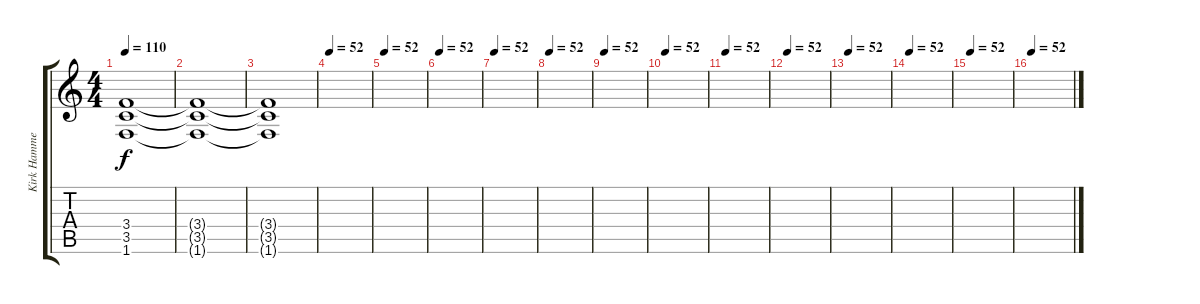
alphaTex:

\track ("Kirk Hammet" "Kirk Hamme") {instrument distortionguitar}
\staff {score tabs}
\tuning (E4 B3 G3 D3 A2 E2) {hide}
\ts (4 4)
\tempo 110
\clef g2
\ks c
(3.4{t} 3.5{t} 1.6{t}).1{dy f} |
(3.4{t} 3.5{t} 1.6{t}).1 |
(3.4{t} 3.5{t} 1.6{t}).1 |
\tempo 52
|
\tempo 52
|
\tempo 52
|
\tempo 52
|
\tempo 52
|
\tempo 52
|
\tempo 52
|
\tempo 52
|
\tempo 52
|
\tempo 52
|
\tempo 52
|
\tempo 52
|
\tempo 52
